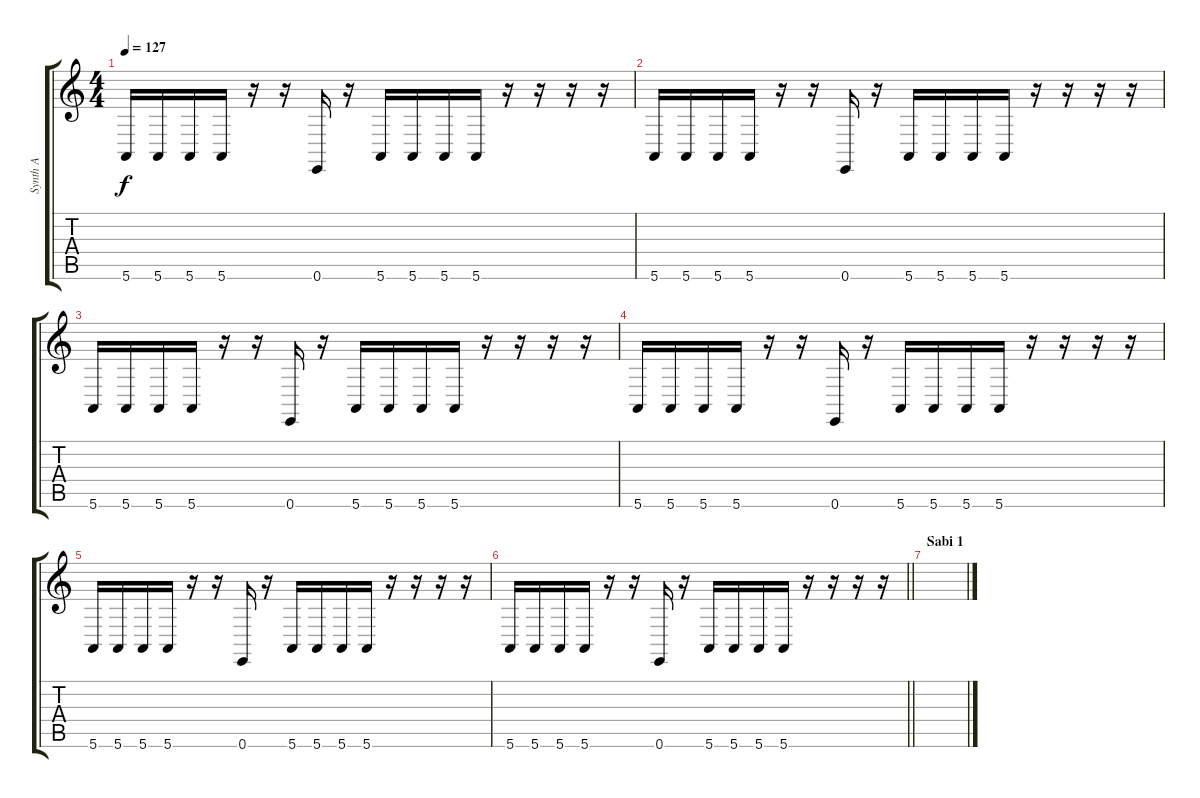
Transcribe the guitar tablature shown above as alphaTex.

\track ("Synth A" "Synth A") {instrument lead8bassandlead}
\staff {score tabs}
\tuning (E4 B3 G3 D3 A2 E2) {hide}
\ts (4 4)
\tempo 127
\clef g2
\ks c
5.6.16{dy f} 5.6.16 5.6.16 5.6.16 r.16 r.16 0.6.16 r.16 5.6.16 5.6.16 5.6.16 5.6.16 r.16 r.16 r.16 r.16 |
5.6.16 5.6.16 5.6.16 5.6.16 r.16 r.16 0.6.16 r.16 5.6.16 5.6.16 5.6.16 5.6.16 r.16 r.16 r.16 r.16 |
5.6.16 5.6.16 5.6.16 5.6.16 r.16 r.16 0.6.16 r.16 5.6.16 5.6.16 5.6.16 5.6.16 r.16 r.16 r.16 r.16 |
5.6.16 5.6.16 5.6.16 5.6.16 r.16 r.16 0.6.16 r.16 5.6.16 5.6.16 5.6.16 5.6.16 r.16 r.16 r.16 r.16 |
5.6.16 5.6.16 5.6.16 5.6.16 r.16 r.16 0.6.16 r.16 5.6.16 5.6.16 5.6.16 5.6.16 r.16 r.16 r.16 r.16 |
\barLineRight lightlight
5.6.16 5.6.16 5.6.16 5.6.16 r.16 r.16 0.6.16 r.16 5.6.16 5.6.16 5.6.16 5.6.16 r.16 r.16 r.16 r.16 |
\section ("" "Sabi 1")
